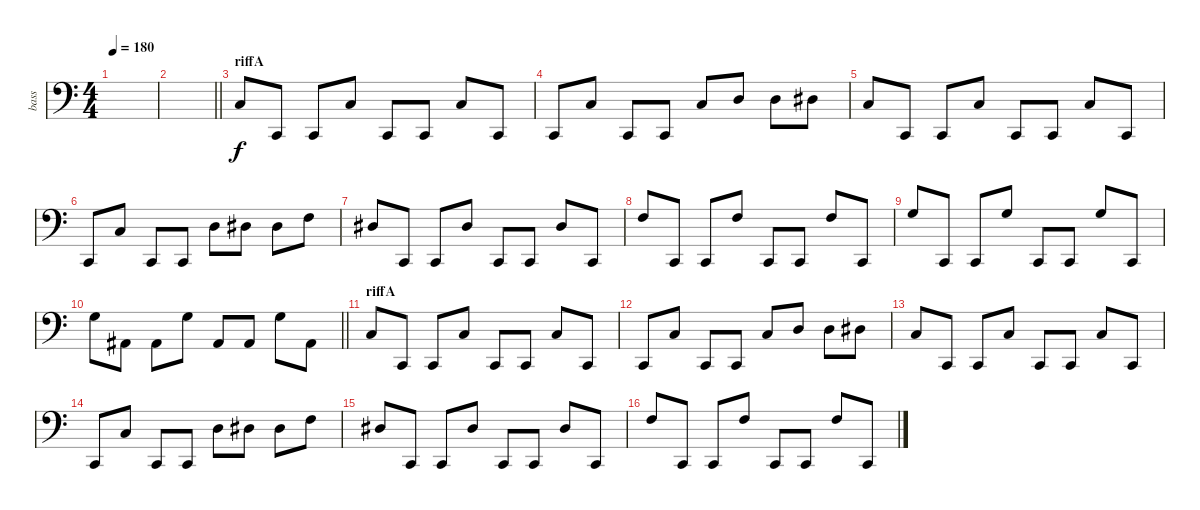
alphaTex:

\track ("bass" "bass") {instrument electricbasspick}
\staff {score}
\tuning (G2 C2 G1 C1) {hide}
\ts (4 4)
\tempo 180
\clef f4
\ks c
|
\barLineRight lightlight
|
\section ("" "riffA")
5.3.8 0.4.8 0.4.8 5.3.8 0.4.8 0.4.8 5.3.8 0.4.8 |
0.4.8 5.3.8 0.4.8 0.4.8 5.3.8 7.3.8 7.3.8 8.3.8 |
5.3.8 0.4.8 0.4.8 5.3.8 0.4.8 0.4.8 5.3.8 0.4.8 |
0.4.8 5.3.8 0.4.8 0.4.8 7.3.8 8.3.8 8.3.8 5.2.8 |
8.3.8 0.4.8 0.4.8 8.3.8 0.4.8 0.4.8 8.3.8 0.4.8 |
10.3.8 0.4.8 0.4.8 10.3.8 0.4.8 0.4.8 10.3.8 0.4.8 |
12.3.8 0.4.8 0.4.8 12.3.8 0.4.8 0.4.8 12.3.8 0.4.8 |
\barLineRight lightlight
12.3.8 10.4.8 10.4.8 12.3.8 10.4.8 10.4.8 12.3.8 10.4.8 |
\section ("" "riffA")
5.3.8 0.4.8 0.4.8 5.3.8 0.4.8 0.4.8 5.3.8 0.4.8 |
0.4.8 5.3.8 0.4.8 0.4.8 5.3.8 7.3.8 7.3.8 8.3.8 |
5.3.8 0.4.8 0.4.8 5.3.8 0.4.8 0.4.8 5.3.8 0.4.8 |
0.4.8 5.3.8 0.4.8 0.4.8 7.3.8 8.3.8 8.3.8 5.2.8 |
8.3.8 0.4.8 0.4.8 8.3.8 0.4.8 0.4.8 8.3.8 0.4.8 |
10.3.8 0.4.8 0.4.8 10.3.8 0.4.8 0.4.8 10.3.8 0.4.8
